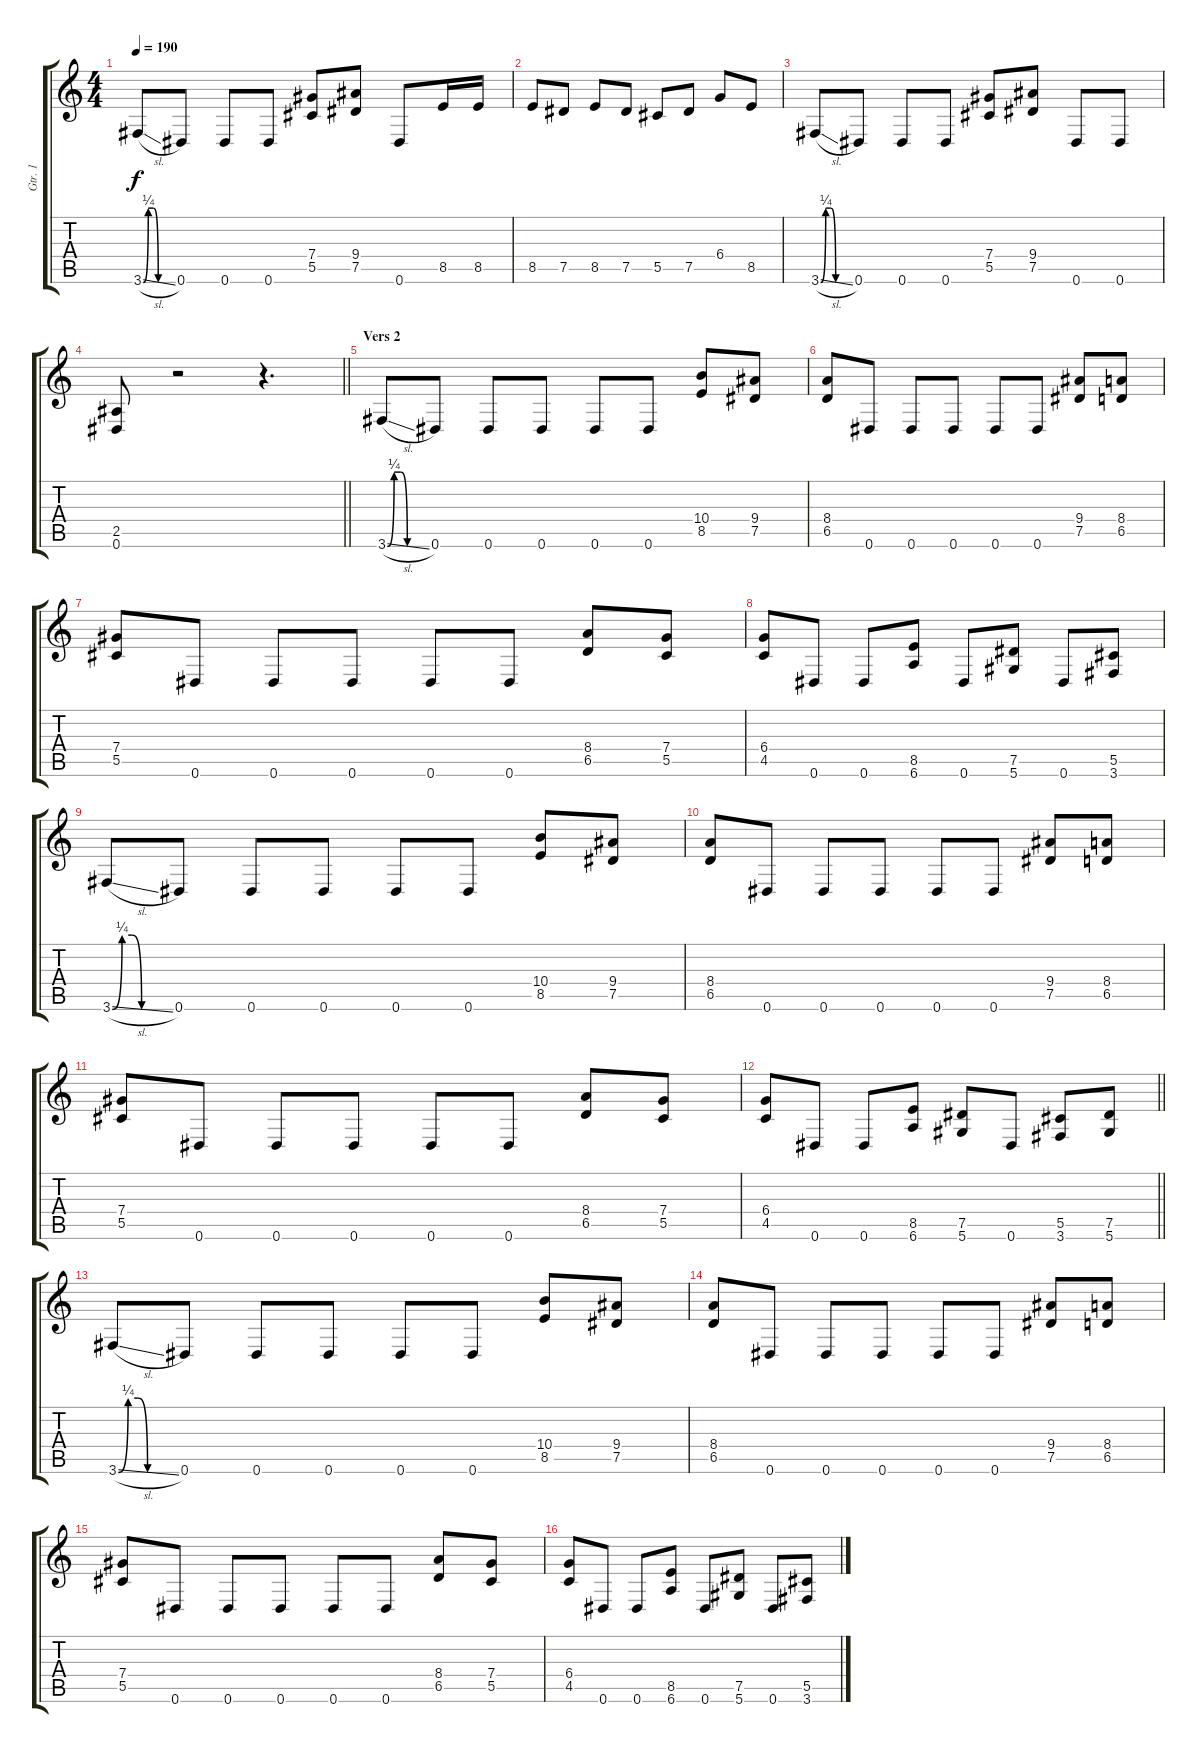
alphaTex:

\track ("Gtr. 1" "Gtr. 1") {instrument distortionguitar}
\staff {score tabs}
\tuning (Eb4 Bb3 Gb3 Db3 Ab2 Eb2) {hide}
\ts (4 4)
\tempo 190
\clef g2
\ks c
3.6{be (custom 0 0 10 1 20 1 30 0 60 0) sl}.8{dy f} 0.6.8 0.6.8 0.6.8 (7.4 5.5).8 (9.4 7.5).8 0.6.8 8.5.16 8.5.16 |
8.5.8 7.5.8 8.5.8 7.5.8 5.5.8 7.5.8 6.4.8 8.5.8 |
3.6{be (custom 0 0 10 1 20 1 30 0 60 0) sl}.8 0.6.8 0.6.8 0.6.8 (7.4 5.5).8 (9.4 7.5).8 0.6.8 0.6.8 |
\barLineRight lightlight
(2.5 0.6).8 r.2 r.4{d} |
\section ("" "Vers 2")
3.6{be (custom 0 0 10 1 20 1 30 0 60 0) sl}.8 0.6.8 0.6.8 0.6.8 0.6.8 0.6.8 (10.4 8.5).8 (9.4 7.5).8 |
(8.4 6.5).8 0.6.8 0.6.8 0.6.8 0.6.8 0.6.8 (9.4 7.5).8 (8.4 6.5).8 |
(7.4 5.5).8 0.6.8 0.6.8 0.6.8 0.6.8 0.6.8 (8.4 6.5).8 (7.4 5.5).8 |
(6.4 4.5).8 0.6.8 0.6.8 (8.5 6.6).8 0.6.8 (7.5 5.6).8 0.6.8 (5.5 3.6).8 |
3.6{be (custom 0 0 10 1 20 1 30 0 60 0) sl}.8 0.6.8 0.6.8 0.6.8 0.6.8 0.6.8 (10.4 8.5).8 (9.4 7.5).8 |
(8.4 6.5).8 0.6.8 0.6.8 0.6.8 0.6.8 0.6.8 (9.4 7.5).8 (8.4 6.5).8 |
(7.4 5.5).8 0.6.8 0.6.8 0.6.8 0.6.8 0.6.8 (8.4 6.5).8 (7.4 5.5).8 |
\barLineRight lightlight
(6.4 4.5).8 0.6.8 0.6.8 (8.5 6.6).8 (7.5 5.6).8 0.6.8 (5.5 3.6).8 (7.5 5.6).8 |
3.6{be (custom 0 0 10 1 20 1 30 0 60 0) sl}.8 0.6.8 0.6.8 0.6.8 0.6.8 0.6.8 (10.4 8.5).8 (9.4 7.5).8 |
(8.4 6.5).8 0.6.8 0.6.8 0.6.8 0.6.8 0.6.8 (9.4 7.5).8 (8.4 6.5).8 |
(7.4 5.5).8 0.6.8 0.6.8 0.6.8 0.6.8 0.6.8 (8.4 6.5).8 (7.4 5.5).8 |
(6.4 4.5).8 0.6.8 0.6.8 (8.5 6.6).8 0.6.8 (7.5 5.6).8 0.6.8 (5.5 3.6).8
